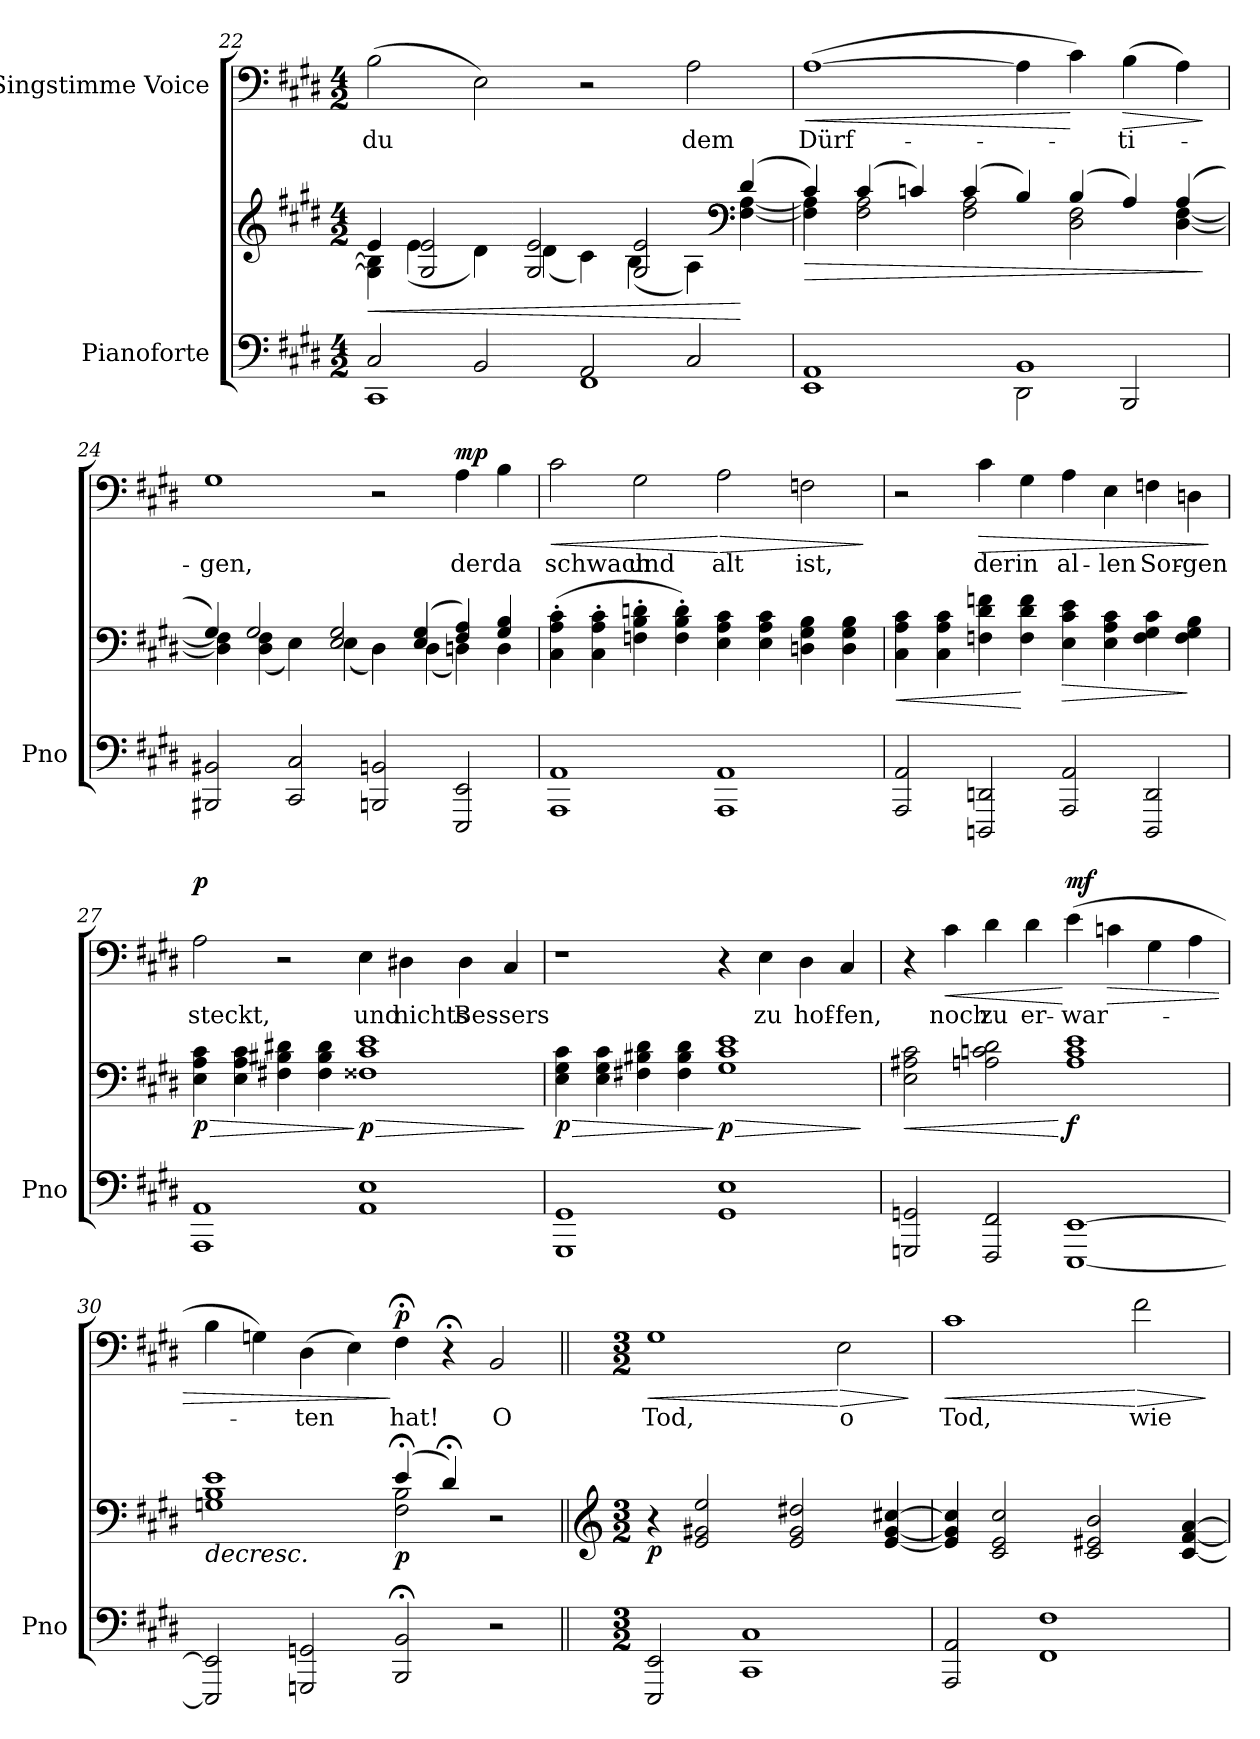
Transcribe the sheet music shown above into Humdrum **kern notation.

**kern	**kern	**dynam	**kern	**text	**dynam
*part2	*part2	*part2	*part1	*part1	*part1
*staff3	*staff2	*staff2/3	*staff1	*staff1	*staff1
*I"Pianoforte	*	*	*I"Singstimme Voice	*	*
*I'Pno	*	*	*	*	*
*clefF4	*clefG2	*	*clefF4	*	*
*k[f#c#g#d#]	*k[f#c#g#d#]	*	*k[f#c#g#d#]	*	*
*M4/2	*M4/2	*	*M4/2	*	*
=22	=22	=22	=22	=22	=22
*^	*	*	*	*	*
!	!	!	!LO:HP:b	!	!LO:LY:b	!
*	*	*^	*	*	*	*
2C#/	1CC#	4e/	4G#\] 4B\]	<	(>2B\	du	.
.	.	2G#/ 2e/	(<4e\	.	.	.	.
2BB/	.	.	4d#\)	.	2E\)	.	.
.	.	2G#/ 2e/	(<4d#\	.	.	.	.
2AA/	1FF#	.	4c#\)	.	2r	.	.
.	.	2G#/ 2e/	(<4B\	.	.	.	.
!	!	!	!	!	!	!LO:LY:b	!
2C#/	.	.	4A\)	.	2A\	dem	.
*	*	*clefF4	*	*	*	*	*
.	.	(>4d#/	[4F#\ [4A\	[	.	.	.
!!LO:LB:g=z
=23	=23	=23	=23	=23	=23	=23	=23
!	!	!	!	!LO:HP:b	!	!LO:LY:b	!LO:HP:b
1AA	1EE	4c#/)	4F#\] 4A\]	>	(>[1A	Dürf-	<
.	.	(>4c#/	2F#\ 2A\	.	.	.	.
.	.	4cn/)	.	.	.	.	.
.	.	(>4c/	2F#\ 2A\	.	.	.	.
1BB	2DD#\	4B/)	.	.	4A\]	.	.
.	.	(>4B/	2D#\ 2F#\	.	4c#\)	.	[
!	!	!	!	!	!	!LO:LY:b	!LO:HP:b
.	2BBB/	4A/)	.	.	(>4B\	-ti-	>
.	.	(>4A/	[4D#\ [4F#\	.	4A\)	.	.
*v	*v	*	*	*	*	*	*
*	*v	*v	*	*	*	*
.	.	]	.	.	]
=24	=24	=24	=24	=24	=24
*	*^	*	*	*	*
!	!	!	!	!	!LO:LY:b	!
2BBB#X/ 2BB#X/	4G#/)	4D#\] 4F#\]	.	1G#	-gen,	.
.	2G#/	(<4D#\ 4F#\	.	.	.	.
2CC#/ 2C#/	.	4E\)	.	.	.	.
.	2E/ 2G#/	(<4E\	.	.	.	.
2BBBn/ 2BBn/	.	4D#\)	.	2r	.	.
.	(>4E/ 4G#/	(<4D#\	.	.	.	.
!	!	!	!	!	!LO:LY:b	!LO:DY:a
2EEE/ 2EE/	4F#/ 4A/)	4Dn\)	.	4A\	der	mp
!	!	!	!	!	!LO:LY:b	!
.	4G#/ 4B/	4D\	.	4B\	da	.
=25	=25	=25	=25	=25	=25	=25
!	!	!	!	!	!LO:LY:b	!LO:HP:b
*	*v	*v	*	*	*	*
1AAA 1AA	(>4C#\' 4A\' 4c#\'	.	2c#\	schwach	<
.	4C#\' 4A\' 4c#\'	.	.	.	.
!	!	!	!	!LO:LY:b	!
.	4Fn\' 4B\' 4dn\'	.	2G#\	und	.
.	4F\' 4B\' 4d\')	.	.	.	.
!	!	!	!	!LO:LY:b	!LO:HP:n=1:b
1AAA 1AA	4E\ 4A\ 4c#\	.	2A\	alt	[ >
.	4E\ 4A\ 4c#\	.	.	.	.
!	!	!	!	!LO:LY:b	!
.	4Dn\ 4G#\ 4B\	.	2Fn\	ist,	.
.	4D\ 4G#\ 4B\	.	.	.	.
.	.	.	.	.	]
!!LO:PB:g=z
=26	=26	=26	=26	=26	=26
!	!	!LO:HP:b	!	!	!
2AAA/ 2AA/	4C#\ 4A\ 4c#\	<	2r	.	.
.	4C#\ 4A\ 4c#\	.	.	.	.
!	!	!	!	!LO:LY:b	!LO:HP:b
2DDDn/ 2DDn/	4Fn\ 4d#\ 4fn\	.	4c#\	der	>
!	!	!	!	!LO:LY:b	!
.	4F\ 4d#\ 4f\	[	4G#\	in	.
!	!	!LO:HP:b	!	!LO:LY:b	!
2AAA/ 2AA/	4E\ 4c#\ 4e\	>	4A\	al-	.
!	!	!	!	!LO:LY:b	!
.	4E\ 4A\ 4c#\	.	4E\	-len	.
!	!	!	!	!LO:LY:b	!
2DDD/ 2DD/	4F\ 4G#\ 4c#\	.	4Fn\	Sor-	.
!	!	!	!	!LO:LY:b	!
.	4F\ 4G#\ 4B\	]	4Dn\	-gen	.
.	.	.	.	.	]
=27	=27	=27	=27	=27	=27
!	!	!LO:HP:b	!	!LO:LY:b	!
!	!	!LO:DY:n=1:b	!	!	!LO:DY:a
1AAA 1AA	4E\ 4A\ 4c#\	> p	2A\	steckt,	p
.	4E\ 4A\ 4c#\	.	.	.	.
.	4F#X\ 4B#X\ 4d#X\	.	2r	.	.
.	4F#\ 4B#\ 4d#\	.	.	.	.
!	!	!LO:HP:n=1:b	!	!LO:LY:b	!
!	!	!LO:DY:n=2:b	!	!	!
1AA 1E	1F##X 1c# 1e	] > p	4E\	und	.
!	!	!	!	!LO:LY:b	!
.	.	.	4D#X\	nichts	.
!	!	!	!	!LO:LY:b	!
.	.	.	4D#\	Bes-	.
!	!	!	!	!LO:LY:b	!
.	.	.	4C#/	-sers	.
.	.	]	.	.	.
!!LO:LB:g=z
=28	=28	=28	=28	=28	=28
!	!	!LO:HP:b	!	!	!
!	!	!LO:DY:n=1:b	!	!	!
1GGG# 1GG#	4E\ 4G#\ 4c#\	> p	1r	.	.
.	4E\ 4G#\ 4c#\	.	.	.	.
.	4F#X\ 4B#X\ 4d#\	.	.	.	.
.	4F#\ 4B#\ 4d#\	.	.	.	.
!	!	!LO:HP:n=1:b	!	!	!
!	!	!LO:DY:n=2:b	!	!	!
1GG# 1E	1G# 1c# 1e	] > p	4r	.	.
!	!	!	!	!LO:LY:b	!
.	.	.	4E\	zu	.
!	!	!	!	!LO:LY:b	!
.	.	.	4D#\	hof-	.
!	!	!	!	!LO:LY:b	!
.	.	.	4C#/	-fen,	.
.	.	]	.	.	.
=29	=29	=29	=29	=29	=29
!	!	!LO:HP:b	!	!	!
2GGGn/ 2GGn/	2E\ 2A#X\ 2c#\	<	4r	.	.
!	!	!	!	!LO:LY:b	!LO:HP:b
.	.	.	4c#\	noch	<
!	!	!	!	!LO:LY:b	!
2FFF#/ 2FF#/	2An\ 2cn\ 2d#\	.	4d#\	zu	.
!	!	!	!	!LO:LY:b	!
.	.	.	4d#\	er-	.
!	!	!LO:DY:n=1:b	!	!LO:LY:b	!LO:DY:n=1:a
[1EEE [1EE	1A 1c 1e	[ f	(>4e\	-war-	[ mf
!	!	!	!	!	!LO:HP:b
.	.	.	4cn\	.	>
.	.	.	4G#\	.	.
.	.	.	4A\	.	.
=30	=30	=30	=30	=30	=30
!	!	!LO:HP:b	!	!	!
*	*^	*	*	*	*
2EEE/] 2EE/]	1e	1Gn 1B	>	4B\	.	.
.	.	.	.	4Gn\)	.	.
!	!	!	!	!	!LO:LY:b	!
2GGGn/ 2GGn/	.	.	.	(>4D#\	-ten	.
.	.	.	.	4E\)	.	.
!	!	!	!LO:DY:b	!	!LO:LY:b	!LO:DY:n=1:a
2BBB/;< 2BB/;<	(>4e;</	2F#\ 2B\	p	4F#;<\	hat!	] p
.	4d#;</)	.	]	4r;<	.	.
!	!	!	!	!	!LO:LY:b	!
2r	2r	2ryy	.	2BB/	O	.
*	*v	*v	*	*	*	*
!!LO:LB:g=z
=31||	=31||	=31||	=31||	=31||	=31||
*	*clefG2	*	*	*	*
*M3/2	*M3/2	*	*M3/2	*	*
*	*^	*	*	*	*
!	!	!	!LO:DY:b	!	!LO:LY:b	!LO:HP:b
*	*v	*v	*	*	*	*
2EEE/ 2EE/	4r	p	1G#	Tod,	<
.	2e/ 2g#X/ 2ee/	.	.	.	.
1CC# 1C#	.	.	.	.	.
.	2e/ 2g#/ 2dd#X/	.	.	.	.
!	!	!	!	!LO:LY:b	!LO:HP:n=1:b
.	.	.	2E\	o	[ >
.	[4e/ [4g#/ [4cc#X/	.	.	.	.
.	.	.	.	.	]
=32	=32	=32	=32	=32	=32
!	!	!	!	!LO:LY:b	!LO:HP:b
2AAA/ 2AA/	4e/] 4g#/] 4cc#/]	.	1c#	Tod,	<
.	2c#/ 2e/ 2cc#/	.	.	.	.
1FF# 1F#	.	.	.	.	.
.	2c#/ 2e#X/ 2b/	.	.	.	.
!	!	!	!	!LO:LY:b	!LO:HP:n=1:b
.	.	.	2f#\	wie	[ >
.	[4c#/ [4f#/ [4a/	.	.	.	.
.	.	.	.	.	]
=	=	=	=	=	=
*-	*-	*-	*-	*-	*-
